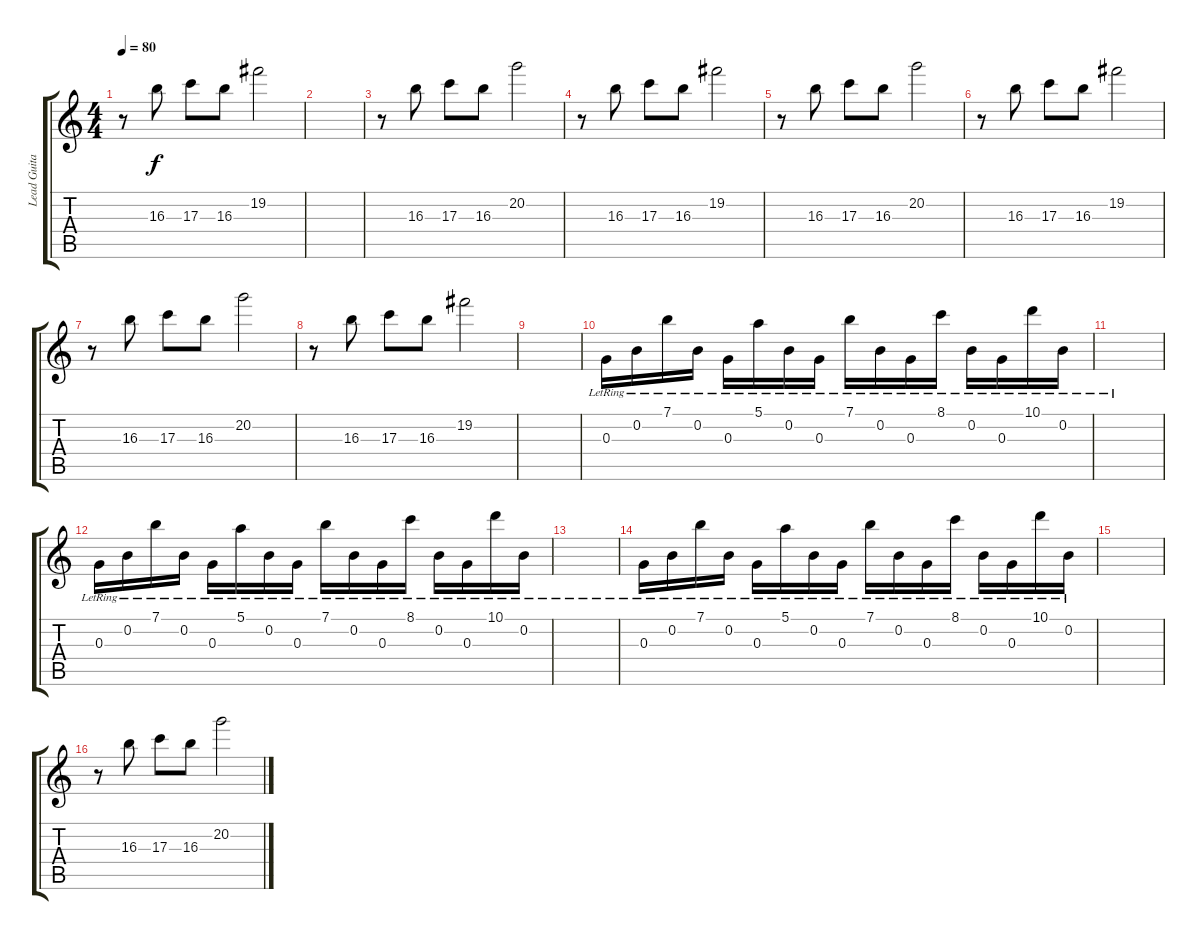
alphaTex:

\track ("Lead Guitar I" "Lead Guita") {instrument electricguitarclean}
\staff {score tabs}
\tuning (E4 B3 G3 D3 A2 E2) {hide}
\ts (4 4)
\tempo 80
\clef g2
\ks c
r.8{dy f} 16.3.8 17.3.8 16.3.8 19.2.2 |
|
r.8 16.3.8 17.3.8 16.3.8 20.2.2 |
r.8 16.3.8 17.3.8 16.3.8 19.2.2 |
r.8 16.3.8 17.3.8 16.3.8 20.2.2 |
r.8 16.3.8 17.3.8 16.3.8 19.2.2 |
r.8 16.3.8 17.3.8 16.3.8 20.2.2 |
r.8 16.3.8 17.3.8 16.3.8 19.2.2 |
|
0.3{lr}.16 0.2{lr}.16 7.1{lr}.16 0.2{lr}.16 0.3{lr}.16 5.1{lr}.16 0.2{lr}.16 0.3{lr}.16 7.1{lr}.16 0.2{lr}.16 0.3{lr}.16 8.1{lr}.16 0.2{lr}.16 0.3{lr}.16 10.1{lr}.16 0.2{lr}.16 |
|
0.3{lr}.16 0.2{lr}.16 7.1{lr}.16 0.2{lr}.16 0.3{lr}.16 5.1{lr}.16 0.2{lr}.16 0.3{lr}.16 7.1{lr}.16 0.2{lr}.16 0.3{lr}.16 8.1{lr}.16 0.2{lr}.16 0.3{lr}.16 10.1{lr}.16 0.2{lr}.16 |
|
0.3{lr}.16 0.2{lr}.16 7.1{lr}.16 0.2{lr}.16 0.3{lr}.16 5.1{lr}.16 0.2{lr}.16 0.3{lr}.16 7.1{lr}.16 0.2{lr}.16 0.3{lr}.16 8.1{lr}.16 0.2{lr}.16 0.3{lr}.16 10.1{lr}.16 0.2{lr}.16 |
|
r.8 16.3.8 17.3.8 16.3.8 20.2.2
